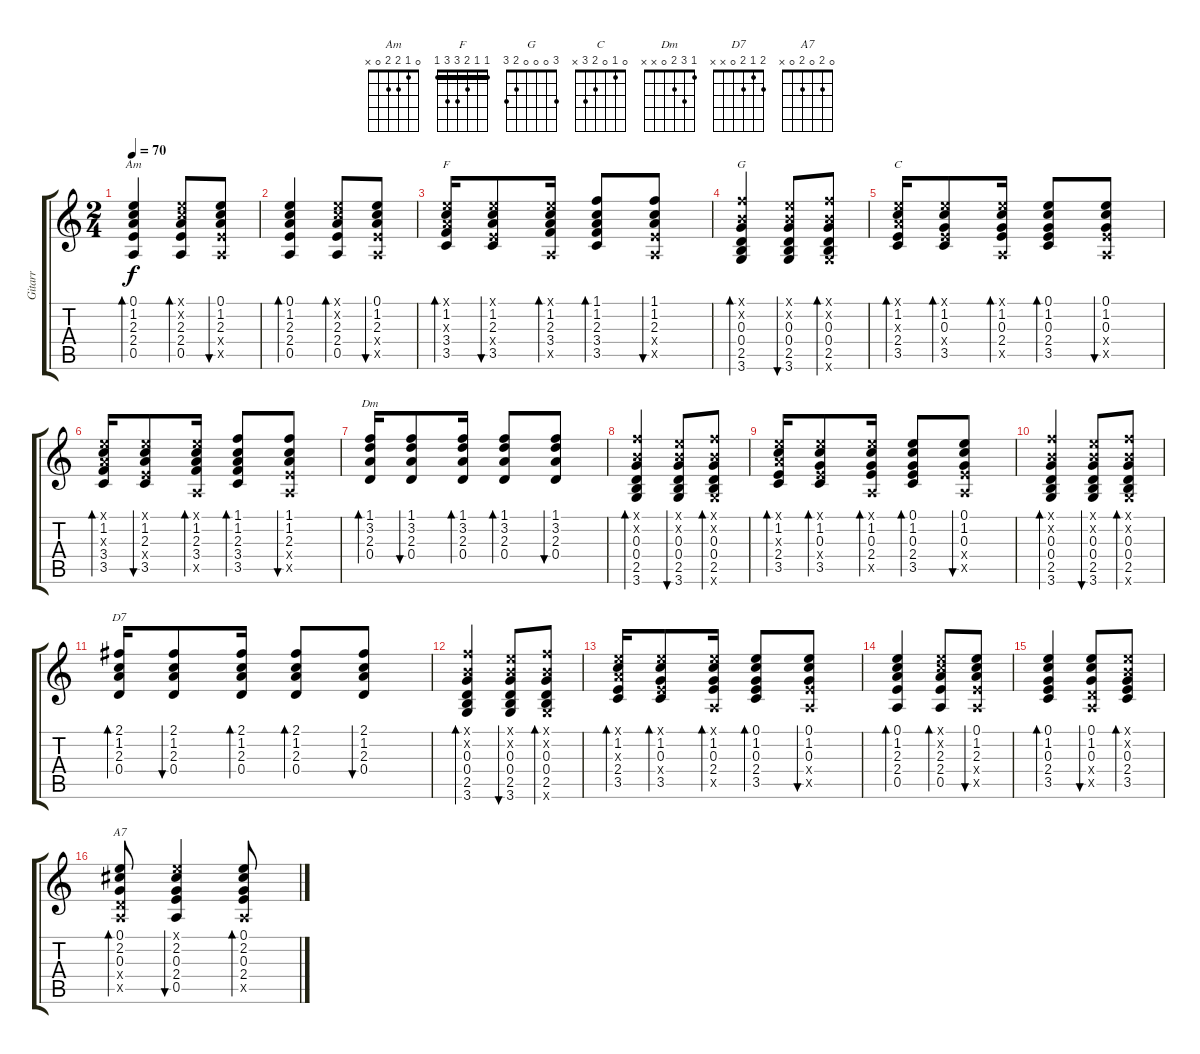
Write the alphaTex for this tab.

\track ("Gitarr" "Gitarr") {instrument acousticguitarsteel}
\staff {score tabs}
\tuning (E4 B3 G3 D3 A2 E2) {hide}
\chord ("Am" 0 1 2 2 0 x)
\chord ("F" 1 1 2 3 3 1) {barre 1}
\chord ("G" 3 0 0 0 2 3)
\chord ("C" 0 1 0 2 3 x)
\chord ("Dm" 1 3 2 0 x x)
\chord ("D7" 2 1 2 0 x x)
\chord ("A7" 0 2 0 2 0 x)
\ts (2 4)
\tempo 70
\clef g2
\ks c
(0.1 1.2 2.3 2.4 0.5).4{bd 60 ch "Am" dy f} (0.1{x} 1.2{x} 2.3 2.4 0.5).8{bd 60} (0.1 1.2 2.3 2.4{x} 0.5{x}).8{bu 60} |
(0.1 1.2 2.3 2.4 0.5).4{bd 60} (0.1{x} 1.2{x} 2.3 2.4 0.5).8{bd 60} (0.1 1.2 2.3 2.4{x} 0.5{x}).8{bu 60} |
(0.1{x} 1.2 2.3{x} 3.4 3.5).16{bd 60 ch "F"} (0.1{x} 1.2 2.3 2.4{x} 3.5).8{bu 60} (0.1{x} 1.2 2.3 3.4 0.5{x}).16{bd 60} (1.1 1.2 2.3 3.4 3.5).8{bd 60} (1.1 1.2 2.3 2.4{x} 0.5{x}).8{bu 60} |
(1.1{x} 0.2{x} 0.3 0.4 2.5 3.6).4{bd 60 ch "G"} (0.1{x} 0.2{x} 0.3 0.4 2.5 3.6).8{bu 60} (1.1{x} 0.2{x} 0.3 0.4 2.5 3.6{x}).8{bd 60} |
(0.1{x} 1.2 2.3{x} 2.4 3.5).16{bd 60 ch "C"} (0.1{x} 1.2 0.3 2.4{x} 3.5).8{bd 60} (0.1{x} 1.2 0.3 2.4 0.5{x}).16{bd 60} (0.1 1.2 0.3 2.4 3.5).8{bd 60} (0.1 1.2 0.3 2.4{x} 0.5{x}).8{bu 60} |
(0.1{x} 1.2 2.3{x} 3.4 3.5).16{bd 60} (0.1{x} 1.2 2.3 2.4{x} 3.5).8{bu 60} (0.1{x} 1.2 2.3 3.4 0.5{x}).16{bd 60} (1.1 1.2 2.3 3.4 3.5).8{bd 60} (1.1 1.2 2.3 2.4{x} 0.5{x}).8{bu 60} |
(1.1 3.2 2.3 0.4).16{bd 60 ch "Dm"} (1.1 3.2 2.3 0.4).8{bu 60} (1.1 3.2 2.3 0.4).16{bd 60} (1.1 3.2 2.3 0.4).8{bd 60} (1.1 3.2 2.3 0.4).8{bu 60} |
(1.1{x} 0.2{x} 0.3 0.4 2.5 3.6).4{bd 60} (0.1{x} 0.2{x} 0.3 0.4 2.5 3.6).8{bu 60} (1.1{x} 0.2{x} 0.3 0.4 2.5 3.6{x}).8{bd 60} |
(0.1{x} 1.2 2.3{x} 2.4 3.5).16{bd 60} (0.1{x} 1.2 0.3 2.4{x} 3.5).8{bd 60} (0.1{x} 1.2 0.3 2.4 0.5{x}).16{bd 60} (0.1 1.2 0.3 2.4 3.5).8{bd 60} (0.1 1.2 0.3 2.4{x} 0.5{x}).8{bu 60} |
(1.1{x} 0.2{x} 0.3 0.4 2.5 3.6).4{bd 60} (0.1{x} 0.2{x} 0.3 0.4 2.5 3.6).8{bu 60} (1.1{x} 0.2{x} 0.3 0.4 2.5 3.6{x}).8{bd 60} |
(2.1 1.2 2.3 0.4).16{bd 60 ch "D7"} (2.1 1.2 2.3 0.4).8{bu 60} (2.1 1.2 2.3 0.4).16{bd 60} (2.1 1.2 2.3 0.4).8{bd 60} (2.1 1.2 2.3 0.4).8{bu 60} |
(1.1{x} 0.2{x} 0.3 0.4 2.5 3.6).4{bd 60} (0.1{x} 0.2{x} 0.3 0.4 2.5 3.6).8{bu 60} (1.1{x} 0.2{x} 0.3 0.4 2.5 3.6{x}).8{bd 60} |
(0.1{x} 1.2 2.3{x} 2.4 3.5).16{bd 60} (0.1{x} 1.2 0.3 2.4{x} 3.5).8{bd 60} (0.1{x} 1.2 0.3 2.4 0.5{x}).16{bd 60} (0.1 1.2 0.3 2.4 3.5).8{bd 60} (0.1 1.2 0.3 2.4{x} 0.5{x}).8{bu 60} |
(0.1 1.2 2.3 2.4 0.5).4{bd 60} (0.1{x} 1.2{x} 2.3 2.4 0.5).8{bd 60} (0.1 1.2 2.3 2.4{x} 0.5{x}).8{bu 60} |
(0.1 1.2 0.3 2.4 3.5).4{bd 60} (0.1 1.2 0.3 0.4{x} 0.5{x}).8{bu 60} (0.1{x} 0.2{x} 0.3 2.4 3.5).8{bd 60} |
(0.1 2.2 0.3 0.4{x} 0.5{x}).8{bd 30 ch "A7"} (0.1{x} 2.2 0.3 2.4 0.5).4{bu 30} (0.1 2.2 0.3 2.4 0.5{x}).8{bd 60}
